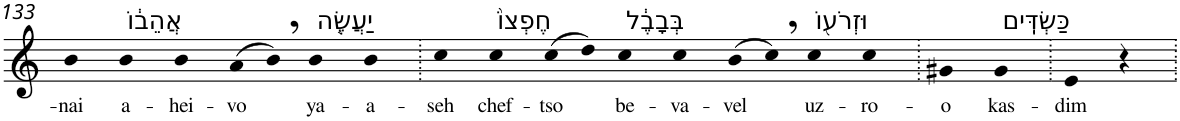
**kern	**text
*part1	*part1
*staff1	*staff1
*I"Piano	*
*I'Pno	*
!!LO:PB:g=z
*clefG2	*
*k[]	*
=133	=133
!	!LO:LY:b
4b	-nai
!LO:TX:a:t=אֲהֵב֔וֹ	!
!	!LO:LY:b
4b	a-
!	!LO:LY:b
4b	-hei-
!	!LO:LY:b
(8a	-vo
8b,)	.
!LO:TX:a:t=יַעֲשֶׂ֤ה	!
!	!LO:LY:b
4b	ya-
!	!LO:LY:b
4b	-a-
=134.	=134.
!	!LO:LY:b
4cc	-seh
!LO:TX:a:t=חֶפְצוֹ֙	!
!	!LO:LY:b
4cc	chef-
!	!LO:LY:b
(8cc	-tso
8dd)	.
!LO:TX:a:t=בְּבָבֶ֔ל	!
!	!LO:LY:b
4cc	be-
!	!LO:LY:b
4cc	-va-
!	!LO:LY:b
(8b	-vel
8cc,)	.
!LO:TX:a:t=וּזְרֹע֖וֹ	!
!	!LO:LY:b
4cc	uz-
!	!LO:LY:b
4cc	-ro-
=135.	=135.
!	!LO:LY:b
4g#X	-o
!LO:TX:a:t=כַּשְׂדִּֽים	!
!	!LO:LY:b
4g#	kas-
=136.	=136.
!	!LO:LY:b
4e	-dim
4r	.
=.	=.
*-	*-
